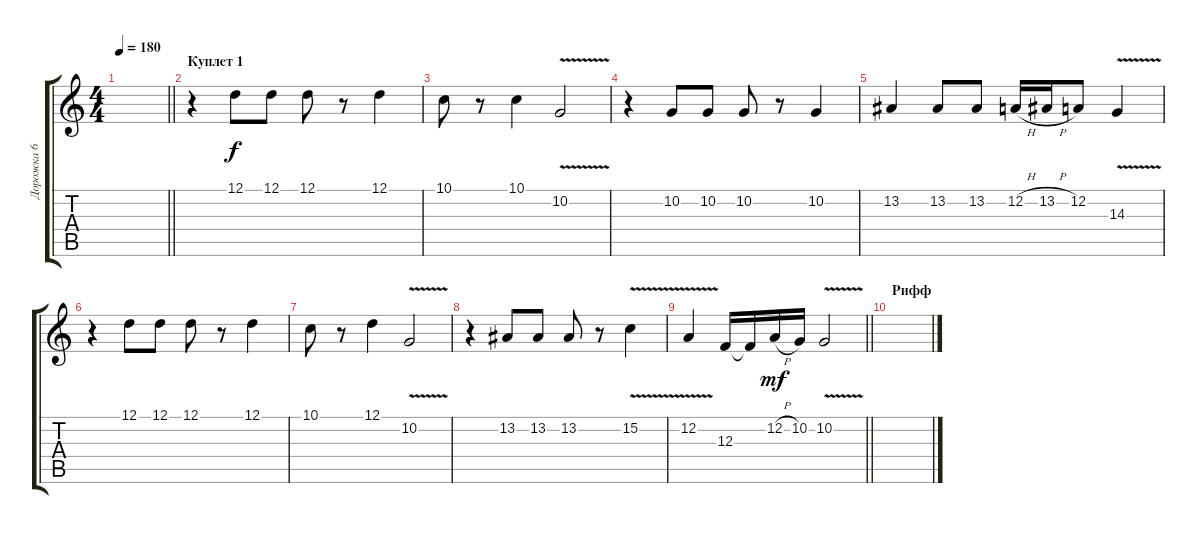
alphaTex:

\track ("Дорожка 6" "Дорожка 6") {instrument piccolo}
\staff {score tabs}
\tuning (D4 A3 F3 C3 G2 D2) {hide}
\ts (4 4)
\tempo 180
\clef g2
\barLineRight lightlight
\ks c
|
\section ("" "Куплет 1")
r.4 12.1.8 12.1.8 12.1.8 r.8 12.1.4 |
10.1.8 r.8 10.1.4 10.2{v}.2 |
r.4 10.2.8 10.2.8 10.2.8 r.8 10.2.4 |
13.2.4 13.2.8 13.2.8 12.2{h}.16 13.2{h}.16 12.2.8 14.3{v}.4 |
r.4 12.1.8 12.1.8 12.1.8 r.8 12.1.4 |
10.1.8 r.8 12.1.4 10.2{v}.2 |
r.4 13.2.8 13.2.8 13.2.8 r.8 15.2{v}.4 |
\barLineRight lightlight
12.2{v}.4 12.3.16 12.3{t}.16{dy f} 12.2{h}.16{dy mf} 10.2.16 10.2{v}.2 |
\section ("" "Рифф")
